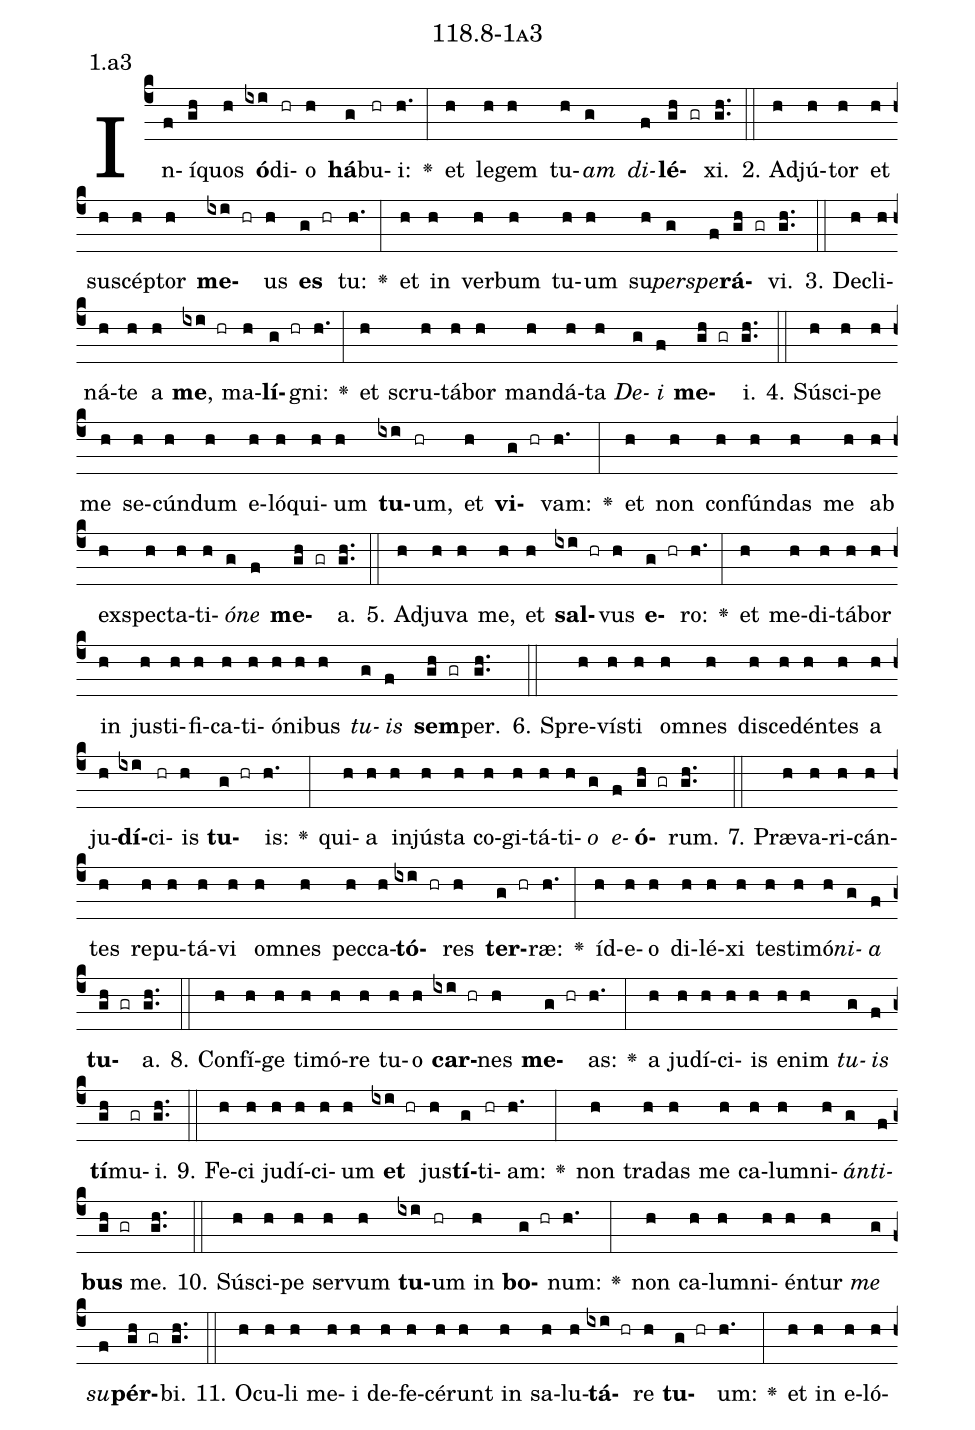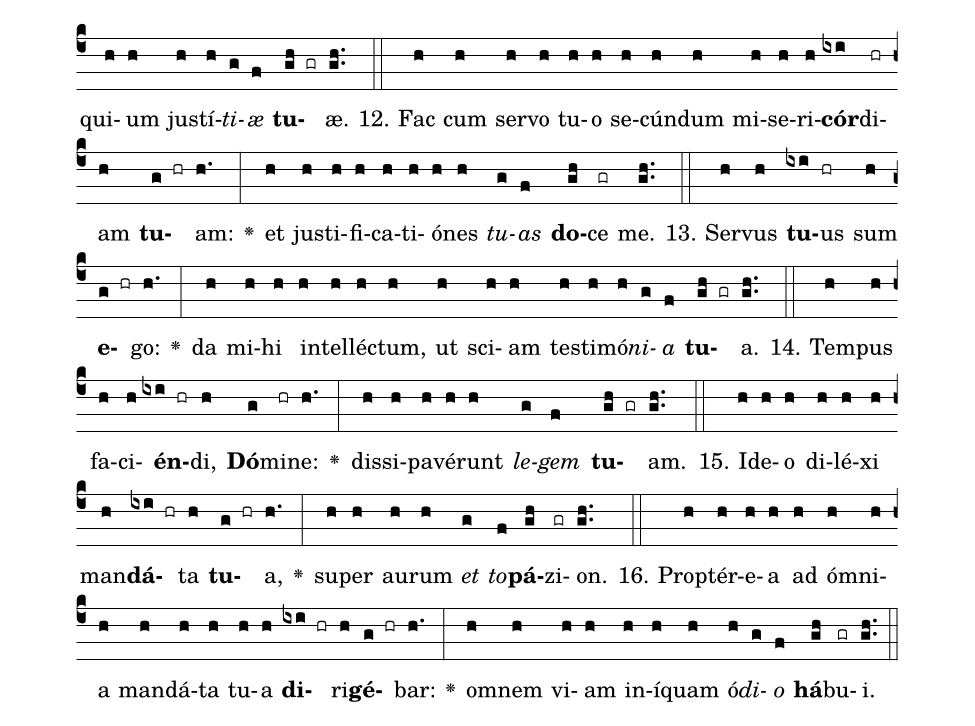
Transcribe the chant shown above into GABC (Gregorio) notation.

name: 118.8-1a3;
annotation: 1.a3;
%%
(c4)In(f)í(gh)quos(h) <b>ó</b>(ixi)di(hr)o(h) <b>há</b>(g)bu(hr)i:(h.) <v>\greheightstar</v>(:) et(h) le(h)gem(h) tu(h)<i>am</i>(g) <i>di</i>(f)<b>lé</b>(gh gr)xi.(gh..) (::)
2. Ad(h)jú(h)tor(h) et(h) su(h)scép(h)tor(h) <b>me</b>(ixi hr)us(h) <b>es</b>(g hr) tu:(h.) <v>\greheightstar</v>(:) et(h) in(h) ver(h)bum(h) tu(h)um(h) su(h)<i>per</i>(g)<i>spe</i>(f)<b>rá</b>(gh gr)vi.(gh..) (::)
3. De(h)cli(h)ná(h)te(h) a(h) <b>me</b>,(ixi hr) ma(h)<b>lí</b>(g hr)gni:(h.) <v>\greheightstar</v>(:) et(h) scru(h)tá(h)bor(h) man(h)dá(h)ta(h) <i>De</i>(g)<i>i</i>(f) <b>me</b>(gh gr)i.(gh..) (::)
4. Sú(h)sci(h)pe(h) me(h) se(h)cún(h)dum(h) e(h)ló(h)qui(h)um(h) <b>tu</b>(ixi)um,(hr) et(h) <b>vi</b>(g hr)vam:(h.) <v>\greheightstar</v>(:) et(h) non(h) con(h)fún(h)das(h) me(h) ab(h) ex(h)spec(h)ta(h)ti(h)<i>ó</i>(g)<i>ne</i>(f) <b>me</b>(gh gr)a.(gh..) (::)
5. Ad(h)ju(h)va(h) me,(h) et(h) <b>sal</b>(ixi hr)vus(h) <b>e</b>(g hr)ro:(h.) <v>\greheightstar</v>(:) et(h) me(h)di(h)tá(h)bor(h) in(h) jus(h)ti(h)fi(h)ca(h)ti(h)ó(h)ni(h)bus(h) <i>tu</i>(g)<i>is</i>(f) <b>sem</b>(gh gr)per.(gh..) (::)
6. Spre(h)vís(h)ti(h) om(h)nes(h) di(h)sce(h)dén(h)tes(h) a(h) ju(h)<b>dí</b>(ixi)ci(hr)is(h) <b>tu</b>(g hr)is:(h.) <v>\greheightstar</v>(:) qui(h)a(h) in(h)jús(h)ta(h) co(h)gi(h)tá(h)ti(h)<i>o</i>(g) <i>e</i>(f)<b>ó</b>(gh gr)rum.(gh..) (::)
7. Præ(h)va(h)ri(h)cán(h)tes(h) re(h)pu(h)tá(h)vi(h) om(h)nes(h) pec(h)ca(h)<b>tó</b>(ixi hr)res(h) <b>ter</b>(g hr)ræ:(h.) <v>\greheightstar</v>(:) íd(h)e(h)o(h) di(h)lé(h)xi(h) tes(h)ti(h)mó(h)<i>ni</i>(g)<i>a</i>(f) <b>tu</b>(gh gr)a.(gh..) (::)
8. Con(h)fí(h)ge(h) ti(h)mó(h)re(h) tu(h)o(h) <b>car</b>(ixi hr)nes(h) <b>me</b>(g hr)as:(h.) <v>\greheightstar</v>(:) a(h) ju(h)dí(h)ci(h)is(h) e(h)nim(h) <i>tu</i>(g)<i>is</i>(f) <b>tí</b>(gh)mu(gr)i.(gh..) (::)
9. Fe(h)ci(h) ju(h)dí(h)ci(h)um(h) <b>et</b>(ixi hr) jus(h)<b>tí</b>(g)ti(hr)am:(h.) <v>\greheightstar</v>(:) non(h) tra(h)das(h) me(h) ca(h)lum(h)ni(h)<i>án</i>(g)<i>ti</i>(f)<b>bus</b>(gh gr) me.(gh..) (::)
10. Sú(h)sci(h)pe(h) ser(h)vum(h) <b>tu</b>(ixi)um(hr) in(h) <b>bo</b>(g hr)num:(h.) <v>\greheightstar</v>(:) non(h) ca(h)lum(h)ni(h)én(h)tur(h) <i>me</i>(g) <i>su</i>(f)<b>pér</b>(gh gr)bi.(gh..) (::)
11. O(h)cu(h)li(h) me(h)i(h) de(h)fe(h)cé(h)runt(h) in(h) sa(h)lu(h)<b>tá</b>(ixi hr)re(h) <b>tu</b>(g hr)um:(h.) <v>\greheightstar</v>(:) et(h) in(h) e(h)ló(h)qui(h)um(h) jus(h)tí(h)<i>ti</i>(g)<i>æ</i>(f) <b>tu</b>(gh gr)æ.(gh..) (::)
12. Fac(h) cum(h) ser(h)vo(h) tu(h)o(h) se(h)cún(h)dum(h) mi(h)se(h)ri(h)<b>cór</b>(ixi)di(hr)am(h) <b>tu</b>(g hr)am:(h.) <v>\greheightstar</v>(:) et(h) jus(h)ti(h)fi(h)ca(h)ti(h)ó(h)nes(h) <i>tu</i>(g)<i>as</i>(f) <b>do</b>(gh)ce(gr) me.(gh..) (::)
13. Ser(h)vus(h) <b>tu</b>(ixi)us(hr) sum(h) <b>e</b>(g hr)go:(h.) <v>\greheightstar</v>(:) da(h) mi(h)hi(h) in(h)tel(h)léc(h)tum,(h) ut(h) sci(h)am(h) tes(h)ti(h)mó(h)<i>ni</i>(g)<i>a</i>(f) <b>tu</b>(gh gr)a.(gh..) (::)
14. Tem(h)pus(h) fa(h)ci(h)<b>én</b>(ixi hr)di,(h) <b>Dó</b>(g)mi(hr)ne:(h.) <v>\greheightstar</v>(:) dis(h)si(h)pa(h)vé(h)runt(h) <i>le</i>(g)<i>gem</i>(f) <b>tu</b>(gh gr)am.(gh..) (::)
15. Id(h)e(h)o(h) di(h)lé(h)xi(h) man(h)<b>dá</b>(ixi hr)ta(h) <b>tu</b>(g hr)a,(h.) <v>\greheightstar</v>(:) su(h)per(h) au(h)rum(h) <i>et</i>(g) <i>to</i>(f)<b>pá</b>(gh)zi(gr)on.(gh..) (::)
16. Prop(h)tér(h)e(h)a(h) ad(h) óm(h)ni(h)a(h) man(h)dá(h)ta(h) tu(h)a(h) <b>di</b>(ixi hr)ri(h)<b>gé</b>(g hr)bar:(h.) <v>\greheightstar</v>(:) om(h)nem(h) vi(h)am(h) in(h)í(h)quam(h) ó(h)<i>di</i>(g)<i>o</i>(f) <b>há</b>(gh)bu(gr)i.(gh..) (::)
